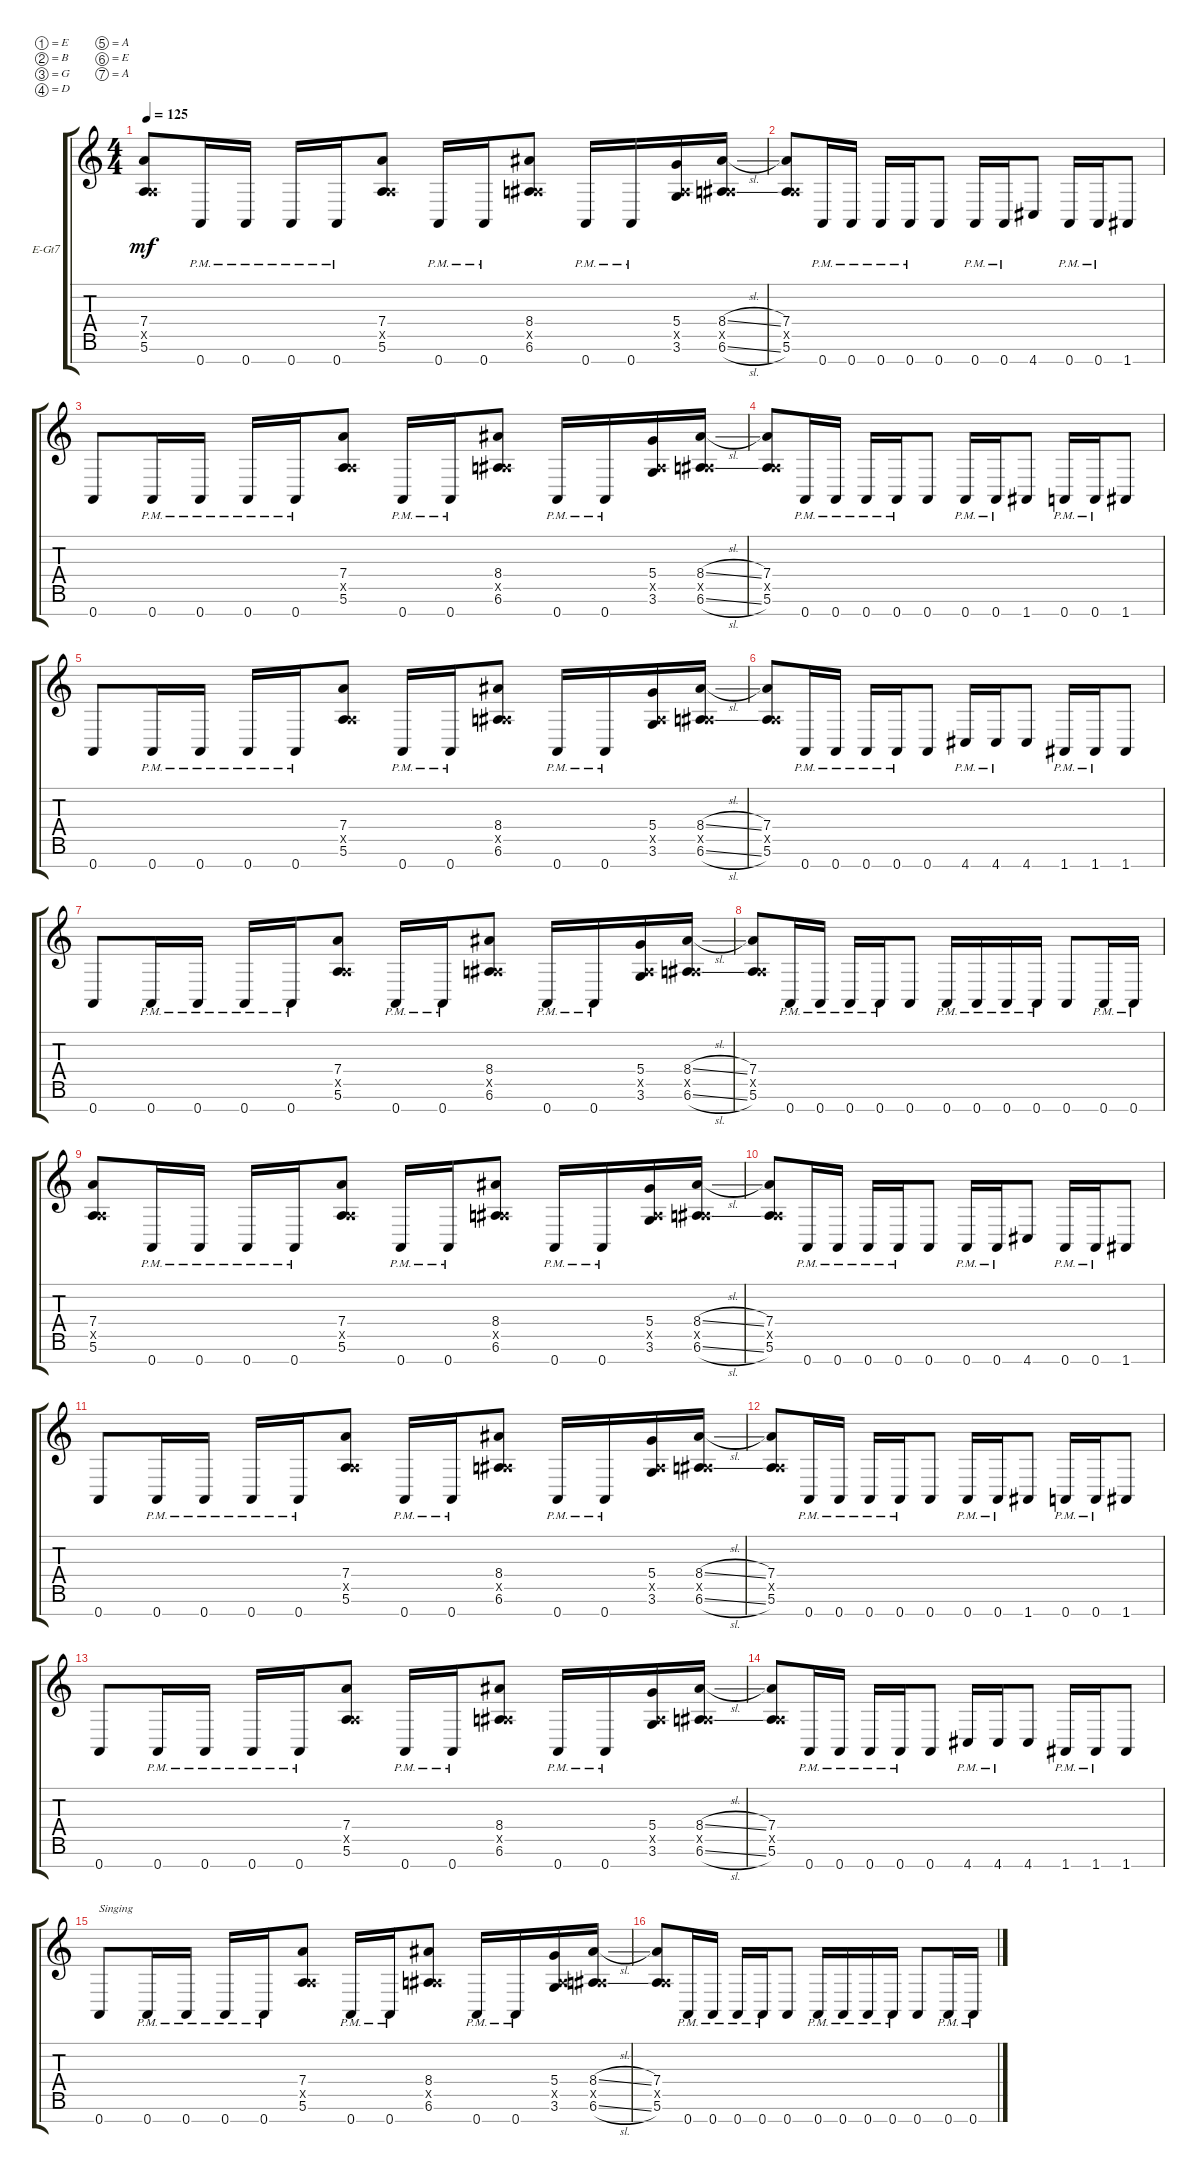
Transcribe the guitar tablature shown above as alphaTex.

\defaultSystemsLayout 4
\bracketExtendMode groupsimilarinstruments
\firstSystemTrackNameOrientation horizontal
\otherSystemsTrackNameOrientation horizontal
\track ("Rhytm" "E-Gt7") {instrument distortionguitar}
\staff {score tabs}
\tuning (E4 B3 G3 D3 A2 E2 A1)
\ts (4 4)
\tempo 125
\clef g2
\ks c
(5.6 7.4 0.5{x}).8{dy mf} 0.7{pm}.16 0.7{pm}.16 0.7{pm}.16 0.7{pm}.16 (5.6 0.5{x} 7.4).8 0.7{pm}.16 0.7{pm}.16 (6.6 0.5{x} 8.4).8 0.7{pm}.16 0.7{pm}.16 (3.6 5.4 0.5{x}).16 (6.6{sl} 8.4{sl} 0.5{x}).16 |
(5.6 7.4 0.5{x}).8 0.7{pm}.16 0.7{pm}.16 0.7{pm}.16 0.7{pm}.16 0.7.8 0.7{pm}.16 0.7{pm}.16 4.7.8 0.7{pm}.16 0.7{pm}.16 1.7.8 |
0.7.8 0.7{pm}.16 0.7{pm}.16 0.7{pm}.16 0.7{pm}.16 (5.6 0.5{x} 7.4).8 0.7{pm}.16 0.7{pm}.16 (6.6 0.5{x} 8.4).8 0.7{pm}.16 0.7{pm}.16 (3.6 5.4 0.5{x}).16 (6.6{sl} 8.4{sl} 0.5{x}).16 |
(5.6 7.4 0.5{x}).8 0.7{pm}.16 0.7{pm}.16 0.7{pm}.16 0.7{pm}.16 0.7.8 0.7{pm}.16 0.7{pm}.16 1.7.8 0.7{pm}.16 0.7{pm}.16 1.7.8 |
0.7.8 0.7{pm}.16 0.7{pm}.16 0.7{pm}.16 0.7{pm}.16 (5.6 0.5{x} 7.4).8 0.7{pm}.16 0.7{pm}.16 (6.6 0.5{x} 8.4).8 0.7{pm}.16 0.7{pm}.16 (3.6 5.4 0.5{x}).16 (6.6{sl} 8.4{sl} 0.5{x}).16 |
(5.6 7.4 0.5{x}).8 0.7{pm}.16 0.7{pm}.16 0.7{pm}.16 0.7{pm}.16 0.7.8 4.7{pm}.16 4.7{pm}.16 4.7.8 1.7{pm}.16 1.7{pm}.16 1.7.8 |
0.7.8 0.7{pm}.16 0.7{pm}.16 0.7{pm}.16 0.7{pm}.16 (5.6 0.5{x} 7.4).8 0.7{pm}.16 0.7{pm}.16 (6.6 0.5{x} 8.4).8 0.7{pm}.16 0.7{pm}.16 (3.6 5.4 0.5{x}).16 (6.6{sl} 8.4{sl} 0.5{x}).16 |
(5.6 7.4 0.5{x}).8 0.7{pm}.16 0.7{pm}.16 0.7{pm}.16 0.7{pm}.16 0.7.8 0.7{pm}.16 0.7{pm}.16 0.7{pm}.16 0.7{pm}.16 0.7.8 0.7{pm}.16 0.7{pm}.16 |
(5.6 7.4 0.5{x}).8 0.7{pm}.16 0.7{pm}.16 0.7{pm}.16 0.7{pm}.16 (5.6 0.5{x} 7.4).8 0.7{pm}.16 0.7{pm}.16 (6.6 0.5{x} 8.4).8 0.7{pm}.16 0.7{pm}.16 (3.6 5.4 0.5{x}).16 (6.6{sl} 8.4{sl} 0.5{x}).16 |
(5.6 7.4 0.5{x}).8 0.7{pm}.16 0.7{pm}.16 0.7{pm}.16 0.7{pm}.16 0.7.8 0.7{pm}.16 0.7{pm}.16 4.7.8 0.7{pm}.16 0.7{pm}.16 1.7.8 |
0.7.8 0.7{pm}.16 0.7{pm}.16 0.7{pm}.16 0.7{pm}.16 (5.6 0.5{x} 7.4).8 0.7{pm}.16 0.7{pm}.16 (6.6 0.5{x} 8.4).8 0.7{pm}.16 0.7{pm}.16 (3.6 5.4 0.5{x}).16 (6.6{sl} 8.4{sl} 0.5{x}).16 |
(5.6 7.4 0.5{x}).8 0.7{pm}.16 0.7{pm}.16 0.7{pm}.16 0.7{pm}.16 0.7.8 0.7{pm}.16 0.7{pm}.16 1.7.8 0.7{pm}.16 0.7{pm}.16 1.7.8 |
0.7.8 0.7{pm}.16 0.7{pm}.16 0.7{pm}.16 0.7{pm}.16 (5.6 0.5{x} 7.4).8 0.7{pm}.16 0.7{pm}.16 (6.6 0.5{x} 8.4).8 0.7{pm}.16 0.7{pm}.16 (3.6 5.4 0.5{x}).16 (6.6{sl} 8.4{sl} 0.5{x}).16 |
(5.6 7.4 0.5{x}).8 0.7{pm}.16 0.7{pm}.16 0.7{pm}.16 0.7{pm}.16 0.7.8 4.7{pm}.16 4.7{pm}.16 4.7.8 1.7{pm}.16 1.7{pm}.16 1.7.8 |
0.7.8{txt "Singing"} 0.7{pm}.16 0.7{pm}.16 0.7{pm}.16 0.7{pm}.16 (5.6 0.5{x} 7.4).8 0.7{pm}.16 0.7{pm}.16 (6.6 0.5{x} 8.4).8 0.7{pm}.16 0.7{pm}.16 (3.6 5.4 0.5{x}).16 (6.6{sl} 8.4{sl} 0.5{x}).16 |
(5.6 7.4 0.5{x}).8 0.7{pm}.16 0.7{pm}.16 0.7{pm}.16 0.7{pm}.16 0.7.8 0.7{pm}.16 0.7{pm}.16 0.7{pm}.16 0.7{pm}.16 0.7.8 0.7{pm}.16 0.7{pm}.16
